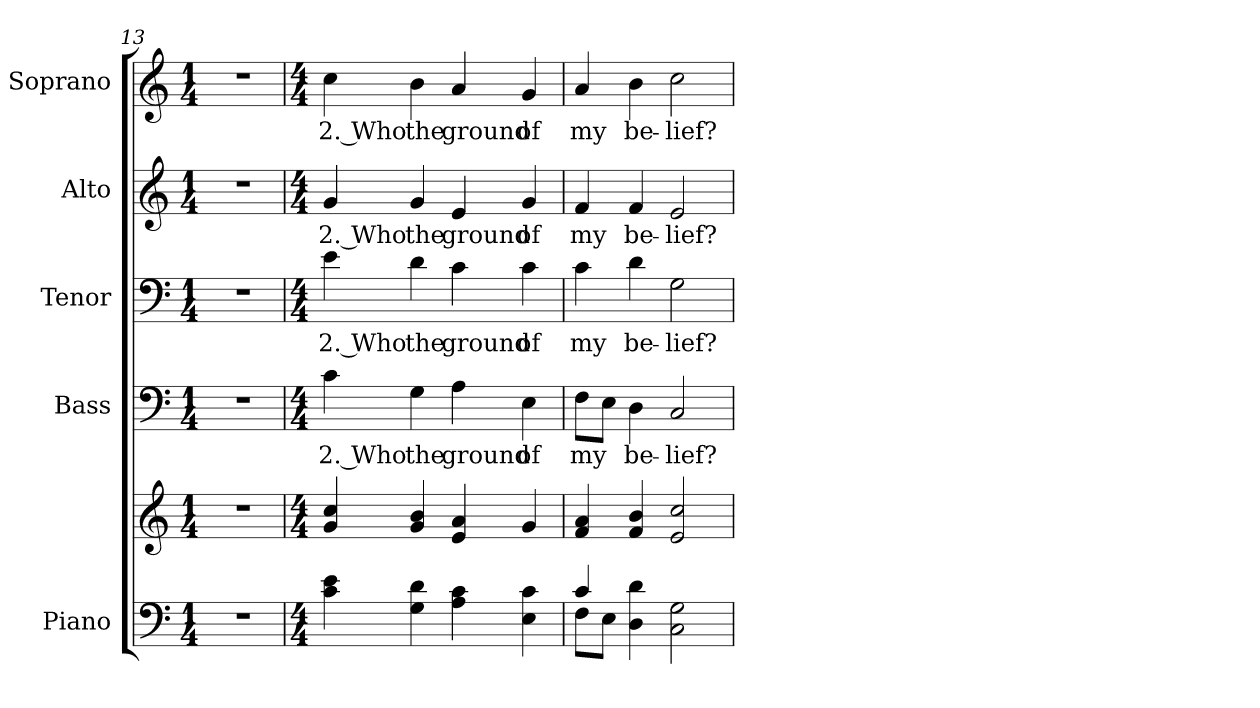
**kern	**kern	**kern	**text	**kern	**text	**kern	**text	**kern	**text
*part5	*part5	*part4	*part4	*part3	*part3	*part2	*part2	*part1	*part1
*staff6	*staff5	*staff4	*staff4	*staff3	*staff3	*staff2	*staff2	*staff1	*staff1
*I"Piano	*	*I"Bass	*	*I"Tenor	*	*I"Alto	*	*I"Soprano	*
*I'Pno.	*	*I'B.	*	*I'T.	*	*I'A.	*	*I'S.	*
!!LO:PB:g=z
*clefF4	*clefG2	*clefF4	*	*clefF4	*	*clefG2	*	*clefG2	*
*k[]	*k[]	*k[]	*	*k[]	*	*k[]	*	*k[]	*
*C:	*C:	*C:	*	*C:	*	*C:	*	*C:	*
*M1/4	*M1/4	*M1/4	*	*M1/4	*	*M1/4	*	*M1/4	*
=13	=13	=13	=13	=13	=13	=13	=13	=13	=13
!LO:N:vis=1	!LO:N:vis=1	!LO:N:vis=1	!	!LO:N:vis=1	!	!LO:N:vis=1	!	!LO:N:vis=1	!
4r	4r	4r	.	4r	.	4r	.	4r	.
=14	=14	=14	=14	=14	=14	=14	=14	=14	=14
*M4/4	*M4/4	*M4/4	*	*M4/4	*	*M4/4	*	*M4/4	*
!	!	!	!LO:LY:b:color=#000000	!	!	!	!	!	!
!	!	!	!	!	!LO:LY:b:color=#000000	!	!	!	!
!	!	!	!	!	!	!	!LO:LY:b:color=#000000	!	!
!	!	!	!	!	!	!	!	!	!LO:LY:b:color=#000000
4ci\ 4ei	4gi/ 4cci	4ci\	2. Who	4ei\	2. Who	4gi/	2. Who	4cci\	2. Who
!	!	!	!LO:LY:b:color=#000000	!	!	!	!	!	!
!	!	!	!	!	!LO:LY:b:color=#000000	!	!	!	!
!	!	!	!	!	!	!	!LO:LY:b:color=#000000	!	!
!	!	!	!	!	!	!	!	!	!LO:LY:b:color=#000000
4Gi\ 4di	4gi/ 4bi	4Gi\	the	4di\	the	4gi/	the	4bi\	the
!	!	!	!LO:LY:b:color=#000000	!	!	!	!	!	!
!	!	!	!	!	!LO:LY:b:color=#000000	!	!	!	!
!	!	!	!	!	!	!	!LO:LY:b:color=#000000	!	!
!	!	!	!	!	!	!	!	!	!LO:LY:b:color=#000000
4Ai\ 4ci	4ei/ 4ai	4Ai\	ground	4ci\	ground	4ei/	ground	4ai/	ground
!	!	!	!LO:LY:b:color=#000000	!	!	!	!	!	!
!	!	!	!	!	!LO:LY:b:color=#000000	!	!	!	!
!	!	!	!	!	!	!	!LO:LY:b:color=#000000	!	!
!	!	!	!	!	!	!	!	!	!LO:LY:b:color=#000000
4Ei\ 4ci	4gi/	4Ei\	of	4ci\	of	4gi/	of	4gi/	of
!!LO:PB:g=z
=15	=15	=15	=15	=15	=15	=15	=15	=15	=15
*^	*	*	*	*	*	*	*	*	*
!	!	!	!	!LO:LY:b:color=#000000	!	!	!	!	!	!
!	!	!	!	!	!	!LO:LY:b:color=#000000	!	!	!	!
!	!	!	!	!	!	!	!	!LO:LY:b:color=#000000	!	!
!	!	!	!	!	!	!	!	!	!	!LO:LY:b:color=#000000
4ci/	8Fi\L	4fi/ 4ai	8Fi\L	my	4ci\	my	4fi/	my	4ai/	my
.	8Ei\J	.	8Ei\J	.	.	.	.	.	.	.
!	!	!	!	!LO:LY:b:color=#000000	!	!	!	!	!	!
!	!	!	!	!	!	!LO:LY:b:color=#000000	!	!	!	!
!	!	!	!	!	!	!	!	!LO:LY:b:color=#000000	!	!
!	!	!	!	!	!	!	!	!	!	!LO:LY:b:color=#000000
4Di\ 4di	4ryy	4fi/ 4bi	4Di\	be-	4di\	be-	4fi/	be-	4bi\	be-
!	!	!	!	!LO:LY:b:color=#000000	!	!	!	!	!	!
!	!	!	!	!	!	!LO:LY:b:color=#000000	!	!	!	!
!	!	!	!	!	!	!	!	!LO:LY:b:color=#000000	!	!
!	!	!	!	!	!	!	!	!	!	!LO:LY:b:color=#000000
2Ci\ 2Gi	2ryy	2ei/ 2cci	2Ci/	-lief?	2Gi\	-lief?	2ei/	-lief?	2cci\	-lief?
*v	*v	*	*	*	*	*	*	*	*	*
=	=	=	=	=	=	=	=	=	=
*-	*-	*-	*-	*-	*-	*-	*-	*-	*-
